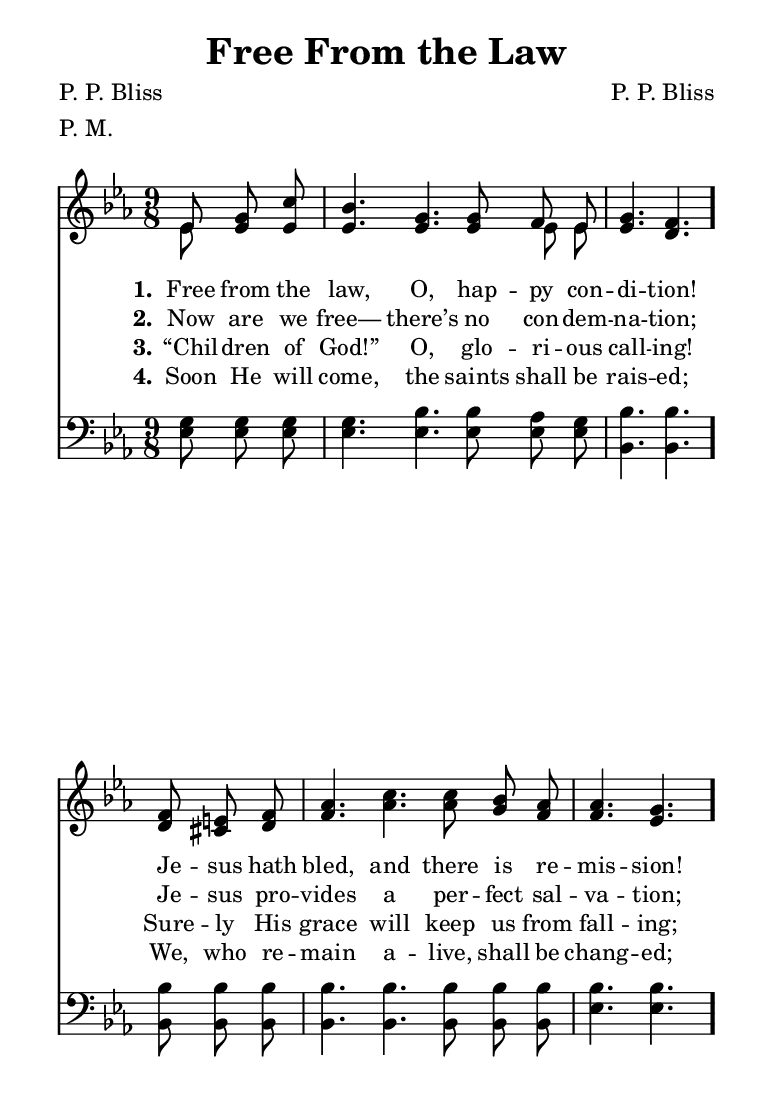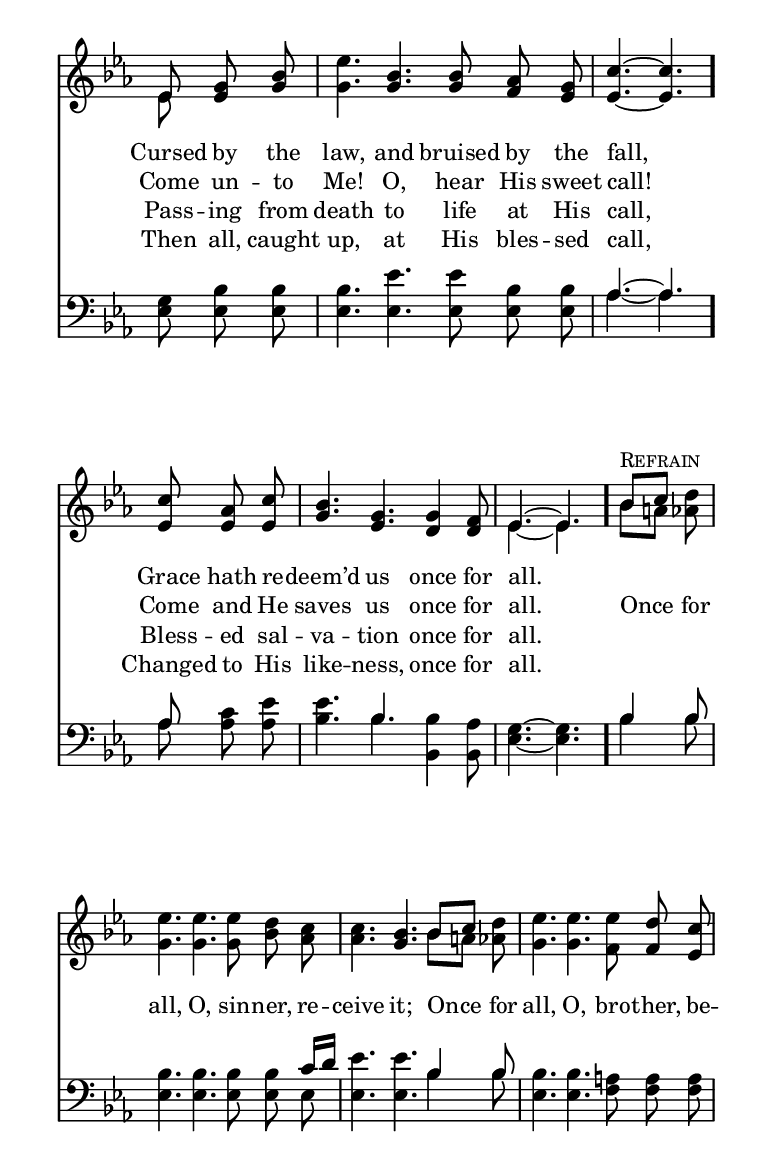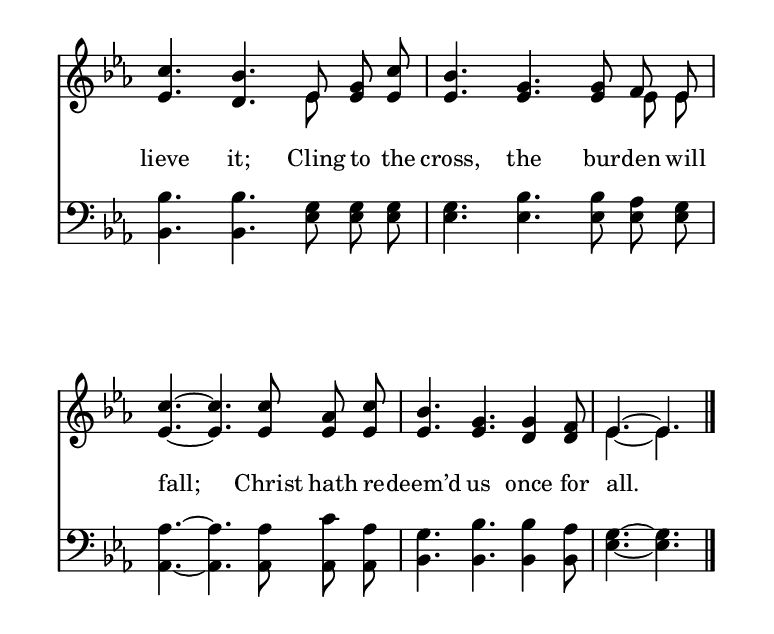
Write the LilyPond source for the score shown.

\include "common/global.ily"
\paper {
  \include "common/paper.ily"
  ragged-last-bottom = ##t
  % original has 5 systems on first page, one on second
  % that's a bit squashed for us
  systems-per-page = #(cond (is-eogsized 4) (#t #f))
  system-count = #(cond (is-eogsized 5) (#t #f))
}

\header{
  hymnnumber = "84"
  title = "Free From the Law"
  tunename = "Once For All"
  meter = "P. M."
  poet = "P. P. Bliss"
  composer = "P. P. Bliss"
  %copyright = ""
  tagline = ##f
}

% for fermata in MIDI
ta = { \tempo 4=80 }
tb = { \tempo 4=40 }

patternAA = { c8 c8 c8 | c4. c4. c8 c8 c8      | c4. c4. }
patternAB = { c8 c8 c8 | c4. c4. c4    c8      | c4. c4. }
patternAC = { c4    c8 | c4. c4. c8 c8 c16 c16 | c4. c4. }
patternAD = { c4    c8 | c4. c4. c8 c8 c8      | c4. c4. }

global = {
  \include "common/overrides.ily"
  \override Staff.TimeSignature.style = #'numbered
  \time 9/8
  \override Score.MetronomeMark.transparent = ##t % hide all fermata changes too
  \ta
  \key ees \major
  \partial 4.
  \autoBeamOff
}

notesSoprano = {
\global
\relative c' {

  \changePitch \patternAA { ees g c | bes g g f ees | g f }
  \changePitch \patternAA { f e f | aes c c bes aes | aes g }
  \changePitch \patternAA { ees g bes | ees bes bes aes g | c ~ c }
  \changePitch \patternAB { c aes c | bes g g f | ees ~ ees }

  << s^\markup { \small \caps "Refrain" }
  \changePitch \patternAA { bes'[ c] d | ees ees ees d c | c bes } >>
  \changePitch \patternAA { bes[ c] d | ees ees ees d c | c bes }
  \changePitch \patternAA { ees, g c | bes g g f ees | c' ~ c }
  \changePitch \patternAB { c aes c | bes g g f | ees ~ ees }

  \bar "|."

}
}

notesAlto = {
\global
\relative e' {

  \changePitch \patternAA { ees ees ees | ees ees ees ees ees | ees d }
  \changePitch \patternAA { d cis d | f aes aes g f | f ees }
  \changePitch \patternAA { ees ees g | g g g f ees | ees ~ ees }
  \changePitch \patternAB { ees ees ees | g ees d d | ees ~ ees }

  \changePitch \patternAA { bes'[ a] aes | g g g bes aes | aes g }
  \changePitch \patternAA { bes[ a] aes | g g f f ees | ees d }
  \changePitch \patternAA { ees ees ees | ees ees ees ees ees | ees ~ ees }
  \changePitch \patternAB { ees ees ees | ees ees d d | ees ~ ees }

}
}

notesTenor = {
\global
\relative a {

  \changePitch \patternAA { g g g | g bes bes aes g | bes bes }
  \changePitch \patternAA { bes bes bes | bes bes bes bes bes | bes bes }
  \changePitch \patternAA { g bes bes | bes ees ees bes bes | aes ~ aes }
  \changePitch \patternAB { aes c ees | ees bes bes aes | g ~ g }

  \changePitch \patternAC { bes bes | bes bes bes bes c[ d] | ees ees }
  \changePitch \patternAD { bes bes | bes bes a a a | bes bes }
  \changePitch \patternAA { g g g | g bes bes aes g | aes ~ aes }
  \changePitch \patternAB { aes c aes | g bes bes aes | g ~ g }

}
}

notesBass = {
\global
\relative f {

  \changePitch \patternAA { ees ees ees | ees ees ees ees ees | bes bes }
  \changePitch \patternAA { bes bes bes | bes bes bes bes bes | ees ees }
  \changePitch \patternAA { ees ees ees | ees ees ees ees ees | aes ~ aes }
  \changePitch \patternAB { aes aes aes | bes bes bes, bes | ees ~ ees }

  \changePitch \patternAD { bes' bes | ees, ees ees ees ees | ees ees }
  \changePitch \patternAD { bes' bes | ees, ees f f f | bes, bes }
  \changePitch \patternAA { ees ees ees | ees ees ees ees ees | aes, ~ aes }
  \changePitch \patternAB { aes aes aes | bes bes bes bes | ees ~ ees }

}
}

Refrain = \lyricmode {

Once for all, O, sin -- ner, re -- ceive it;
Once for all, O, bro -- ther, be -- lieve it;
Cling to the cross, the bur -- den will fall;
Christ hath re -- deem’d us once for all.

}

wordsA = \lyricmode {
\set stanza = "1."

Free from the law, O, hap -- py con -- di -- tion! \bar "."
Je -- sus hath bled, and there is re -- mis -- sion! \bar "."
Cursed by the law, and bruised by the fall, \bar "."
Grace hath re -- deem’d us once for all. \bar "."

}

wordsB = \lyricmode {
\set stanza = "2."

Now are we free— there’s no con -- dem -- na -- tion;
Je -- sus pro -- vides a per -- fect  sal -- va -- tion;
Come un -- to Me! O, hear His sweet call!
Come and He saves us once for all.

\Refrain

}

wordsC = \lyricmode {
\set stanza = "3."

“Chil -- dren of God!” O, glo -- ri -- ous call -- ing!
Sure -- ly His grace will keep us from fall -- ing;
Pass -- ing from death to life at His call,
Bless -- ed sal -- va -- tion once for all.

}

wordsD = \lyricmode {
\set stanza = "4."

Soon He will come, the saints shall be rais -- ed;
We, who re -- main a -- live, shall be chang -- ed;
Then all, caught up, at His bles -- sed call,
Changed to His like -- ness, once for all.

}

\score {
  \context ChoirStaff <<
    \context Staff = upper <<
      \set Staff.autoBeaming = ##f
      \set ChoirStaff.systemStartDelimiter = #'SystemStartBar
      \set ChoirStaff.printPartCombineTexts = ##f
      \partcombine #'(2 . 9) \notesSoprano \notesAlto
      \context NullVoice = sopranos { \voiceOne << \notesSoprano >> }
      \context NullVoice = altos { \voiceTwo << \notesAlto >> }
      \context Lyrics = one   \lyricsto sopranos \wordsA
      \context Lyrics = two   \lyricsto sopranos \wordsB
      \context Lyrics = three \lyricsto sopranos \wordsC
      \context Lyrics = four  \lyricsto sopranos \wordsD
    >>
    \context Staff = men <<
      \clef bass
      \set ChoirStaff.printPartCombineTexts = ##f
      \partcombine #'(2 . 9) \notesTenor \notesBass
      \context NullVoice = tenors { \voiceOne << \notesTenor >> }
      \context NullVoice = basses { \voiceTwo << \notesBass >> }
    >>
  >>
  \layout {
    \include "common/layout.ily"
  }
  \midi{
    \include "common/midi.ily"
  }
}

\version "2.19.49"  % necessary for upgrading to future LilyPond versions.

% vi:set et ts=2 sw=2 ai nocindent syntax=lilypond:
